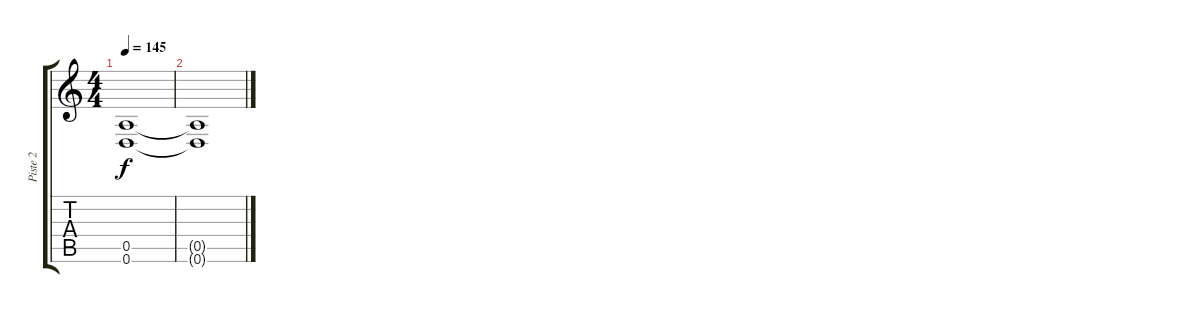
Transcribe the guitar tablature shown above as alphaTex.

\track ("Piste 2" "Piste 2") {instrument distortionguitar}
\staff {score tabs}
\tuning (E4 B3 G3 D3 A2 D2) {hide}
\ts (4 4)
\tempo 145
\clef g2
\ks c
(0.5 0.6).1{dy f volume 0} |
(0.5{t} 0.6{t}).1
